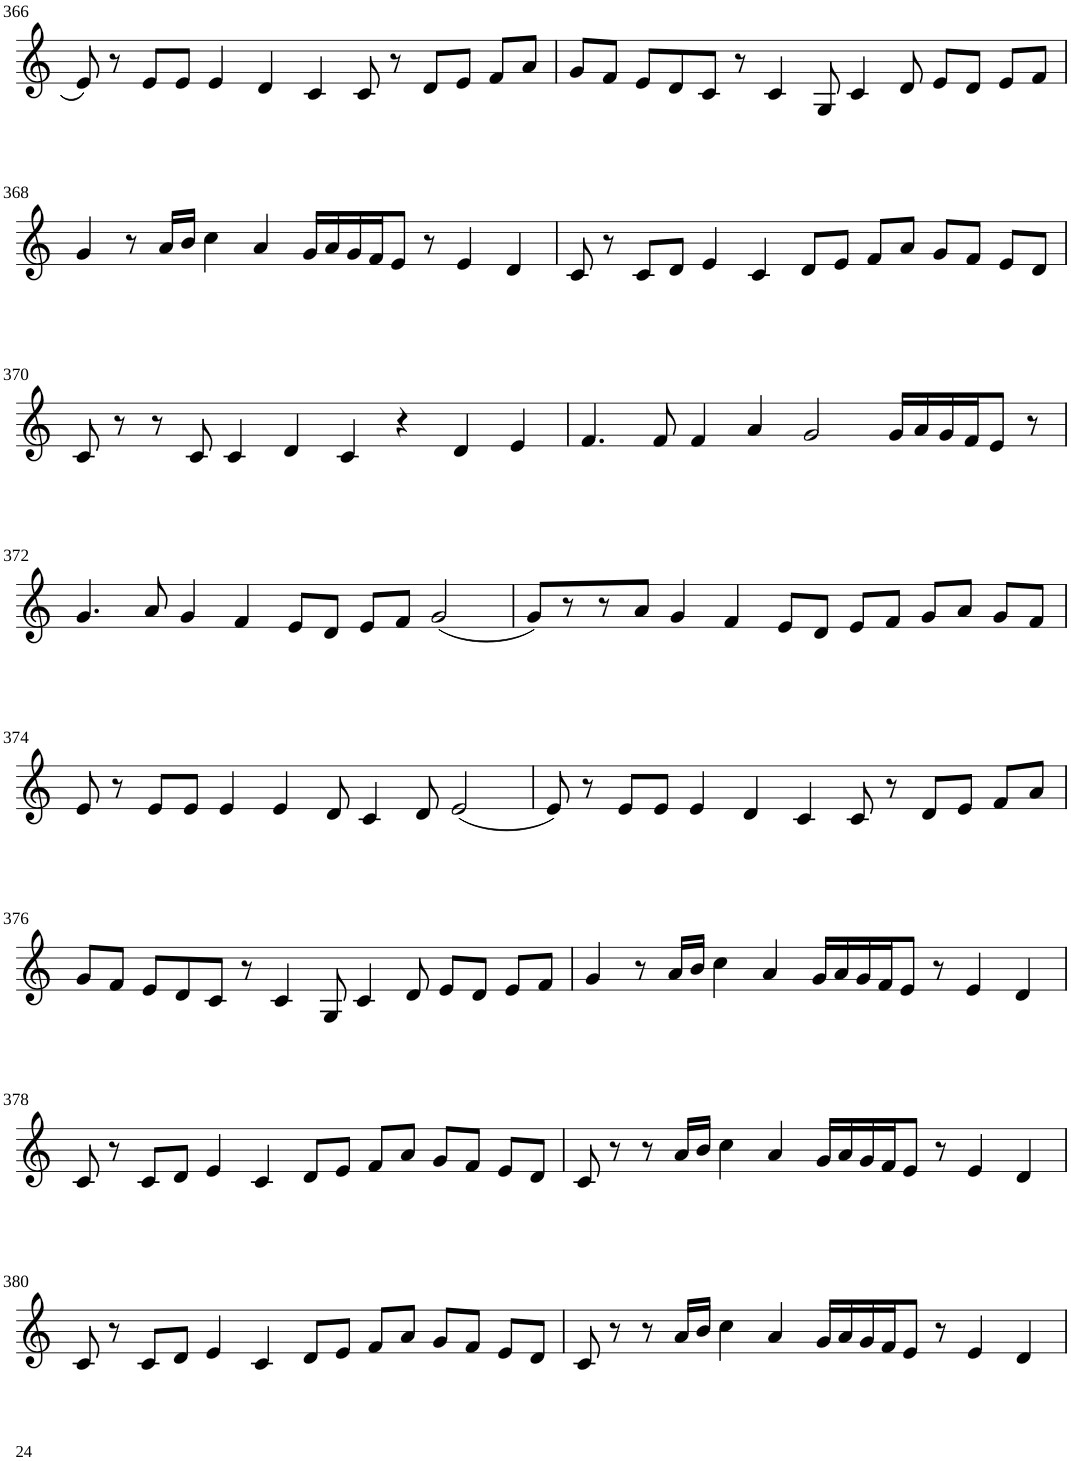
**kern
*part1
*staff1
*I"Violin
!!LO:PB:g=z
*clefG2
*k[]
*M8/4
=366
8e/
8r
8e/L
8e/J
4e/
4d/
4c/
8c/
8r
8d/L
8e/J
8f/L
8a/J
=367
8g/L
8f/J
8e/L
8d/
8c/J
8r
4c/
8G/
4c/
8d/
8e/L
8d/J
8e/L
8f/J
!!LO:LB:g=z
=368
4g/
8r
16a/LL
16b/JJ
4cc\
4a/
16g/LL
16a/
16g/
16f/J
8e/J
8r
4e/
4d/
=369
8c/
8r
8c/L
8d/J
4e/
4c/
8d/L
8e/J
8f/L
8a/J
8g/L
8f/J
8e/L
8d/J
!!LO:LB:g=z
=370
8c/
8r
8r
8c/
4c/
4d/
4c/
4r
4d/
4e/
=371
4.f/
8f/
4f/
4a/
2g/
16g/LL
16a/
16g/
16f/J
8e/J
8r
!!LO:LB:g=z
=372
4.g/
8a/
4g/
4f/
8e/L
8d/J
8e/L
8f/J
(2g/
=373
8g/L)
8r
8r
8a/J
4g/
4f/
8e/L
8d/J
8e/L
8f/J
8g/L
8a/J
8g/L
8f/J
!!LO:LB:g=z
=374
8e/
8r
8e/L
8e/J
4e/
4e/
8d/
4c/
8d/
(2e/
=375
8e/)
8r
8e/L
8e/J
4e/
4d/
4c/
8c/
8r
8d/L
8e/J
8f/L
8a/J
!!LO:LB:g=z
=376
8g/L
8f/J
8e/L
8d/
8c/J
8r
4c/
8G/
4c/
8d/
8e/L
8d/J
8e/L
8f/J
=377
4g/
8r
16a/LL
16b/JJ
4cc\
4a/
16g/LL
16a/
16g/
16f/J
8e/J
8r
4e/
4d/
!!LO:LB:g=z
=378
8c/
8r
8c/L
8d/J
4e/
4c/
8d/L
8e/J
8f/L
8a/J
8g/L
8f/J
8e/L
8d/J
=379
8c/
8r
8r
16a/LL
16b/JJ
4cc\
4a/
16g/LL
16a/
16g/
16f/J
8e/J
8r
4e/
4d/
!!LO:LB:g=z
=380
8c/
8r
8c/L
8d/J
4e/
4c/
8d/L
8e/J
8f/L
8a/J
8g/L
8f/J
8e/L
8d/J
=381
8c/
8r
8r
16a/LL
16b/JJ
4cc\
4a/
16g/LL
16a/
16g/
16f/J
8e/J
8r
4e/
4d/
=
*-
